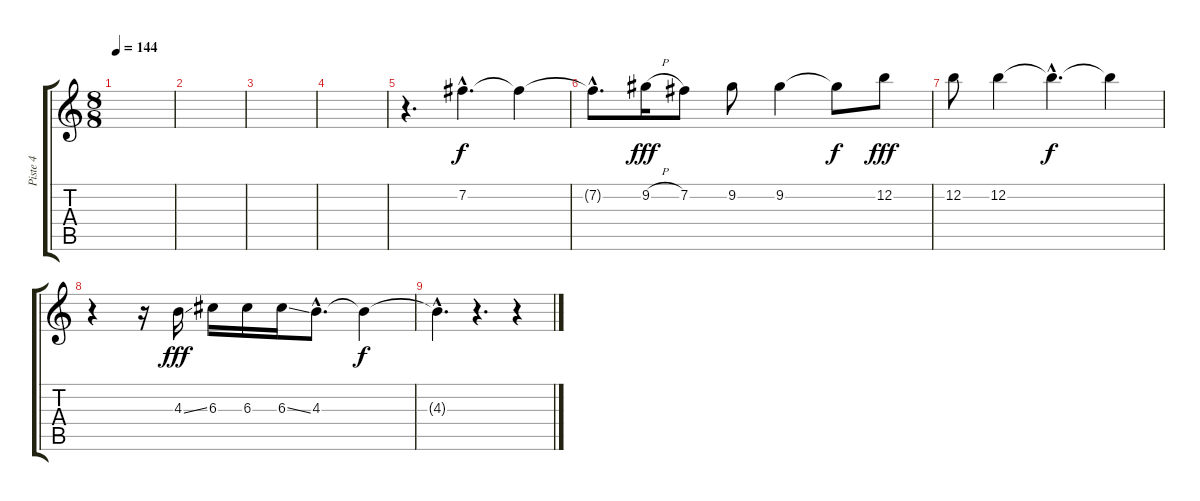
\track ("Piste 4" "Piste 4") {instrument distortionguitar}
\staff {score tabs}
\tuning (E4 B3 G3 D3 A2 E2) {hide}
\ts (8 8)
\tempo 144
\clef g2
\ks c
|
|
|
|
r.4{d} 7.2{hac}.4{d} 7.2{t}.4{dy f} |
7.2{hac t}.8{d} 9.2{h}.16{dy fff} 7.2.8 9.2.8 9.2.4 9.2{t}.8{dy f} 12.2.8{dy fff} |
12.2.8 12.2.4 12.2{hac t}.4{d dy f} 12.2{t}.4 |
r.4 r.16 4.3{ss}.16{dy fff} 6.3.16 6.3.16 6.3{ss}.16 4.3{hac}.8{d} 4.3{t}.4{dy f} |
4.3{hac t}.4{d} r.4{d} r.4
